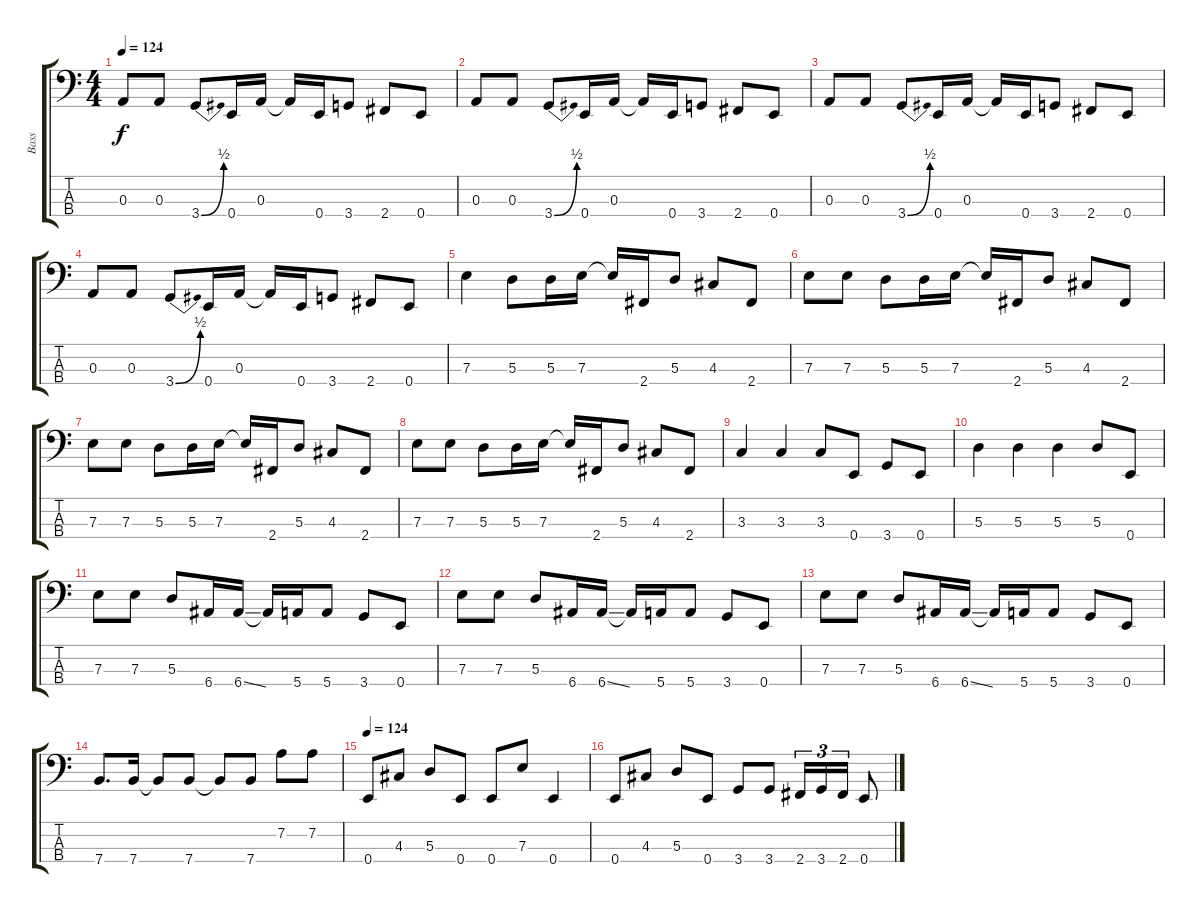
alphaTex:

\track ("Bass" "Bass") {instrument electricbasspick}
\staff {score tabs}
\tuning (G2 D2 A1 E1) {hide}
\ts (4 4)
\tempo 124
\clef f4
\ks c
0.3.8{dy f} 0.3.8 3.4{be (bend 0 0 60 2)}.8 0.4.16 0.3.16 0.3{t}.16 0.4.16 3.4.8 2.4.8 0.4.8 |
0.3.8 0.3.8 3.4{be (bend 0 0 60 2)}.8 0.4.16 0.3.16 0.3{t}.16 0.4.16 3.4.8 2.4.8 0.4.8 |
0.3.8 0.3.8 3.4{be (bend 0 0 60 2)}.8 0.4.16 0.3.16 0.3{t}.16 0.4.16 3.4.8 2.4.8 0.4.8 |
0.3.8 0.3.8 3.4{be (bend 0 0 60 2)}.8 0.4.16 0.3.16 0.3{t}.16 0.4.16 3.4.8 2.4.8 0.4.8 |
7.3.4 5.3.8 5.3.16 7.3.16 7.3{t}.16 2.4.16 5.3.8 4.3.8 2.4.8 |
7.3.8 7.3.8 5.3.8 5.3.16 7.3.16 7.3{t}.16 2.4.16 5.3.8 4.3.8 2.4.8 |
7.3.8 7.3.8 5.3.8 5.3.16 7.3.16 7.3{t}.16 2.4.16 5.3.8 4.3.8 2.4.8 |
7.3.8 7.3.8 5.3.8 5.3.16 7.3.16 7.3{t}.16 2.4.16 5.3.8 4.3.8 2.4.8 |
3.3.4 3.3.4 3.3.8 0.4.8 3.4.8 0.4.8 |
5.3.4 5.3.4 5.3.4 5.3.8 0.4.8 |
7.3.8 7.3.8 5.3.8 6.4.16 6.4{ss}.16 6.4{t}.16 5.4.16 5.4.8 3.4.8 0.4.8 |
7.3.8 7.3.8 5.3.8 6.4.16 6.4{ss}.16 6.4{t}.16 5.4.16 5.4.8 3.4.8 0.4.8 |
7.3.8 7.3.8 5.3.8 6.4.16 6.4{ss}.16 6.4{t}.16 5.4.16 5.4.8 3.4.8 0.4.8 |
7.4.8{d} 7.4.16 7.4{t}.8 7.4.8 7.4{t}.8 7.4.8 7.2.8 7.2.8 |
\tempo 124
0.4.8 4.3.8 5.3.8 0.4.8 0.4.8 7.3.8 0.4.4 |
0.4.8 4.3.8 5.3.8 0.4.8 3.4.8 3.4.8 2.4.16{tu (3 2)} 3.4.16{tu (3 2)} 2.4.16{tu (3 2)} 0.4.8
